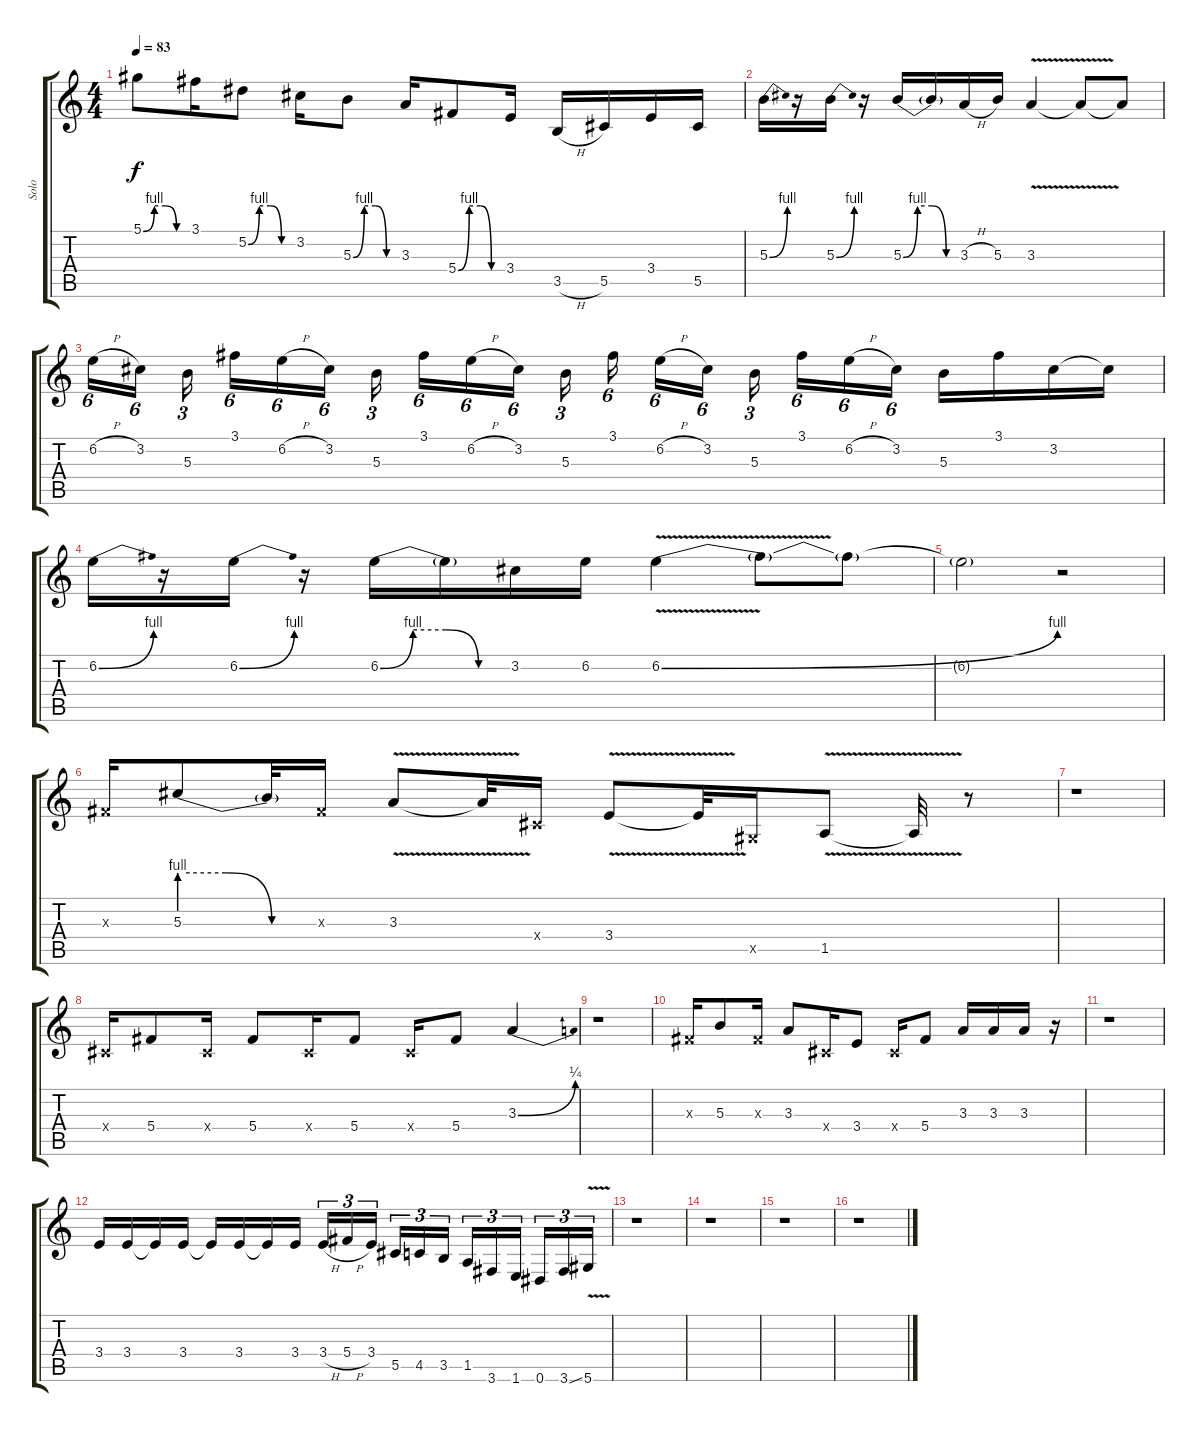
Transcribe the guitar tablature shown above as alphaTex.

\track ("Solo" "Solo") {instrument distortionguitar}
\staff {score tabs}
\tuning (Eb4 Bb3 Gb3 Db3 Ab2 Eb2) {hide}
\ts (4 4)
\tempo 83
\clef g2
\ks c
5.1{be (custom 0 0 15 4 30 4 45 0 60 0)}.8{dy f} 3.1.16 5.2{be (custom 0 0 15 4 30 4 45 0 60 0)}.8 3.2.16 5.3{be (custom 0 0 15 4 30 4 45 0 60 0)}.8 3.3.16 5.4{be (custom 0 0 15 4 30 4 45 0 60 0)}.8 3.4.16 3.5{h}.16 5.5.16 3.4.16 5.5.16 |
5.3{be (bend 0 0 60 4)}.16 r.16 5.3{be (bend 0 0 60 4)}.16 r.16 5.3{be (custom 0 0 15 4 30 4 45 0 60 0)}.16 5.3{t}.16 3.3{h}.16 5.3.16 3.3{v}.4 3.3{t}.8 3.3{t}.8 |
6.2{h}.16{tu (6 4)} 3.2.16{tu (6 4)} 5.3.16{tu (3 2)} 3.1.16{tu (6 4)} 6.2{h}.16{tu (6 4)} 3.2.16{tu (6 4)} 5.3.16{tu (3 2)} 3.1.16{tu (6 4)} 6.2{h}.16{tu (6 4)} 3.2.16{tu (6 4)} 5.3.16{tu (3 2)} 3.1.16{tu (6 4)} 6.2{h}.16{tu (6 4)} 3.2.16{tu (6 4) beam splitsecondary} 5.3.16{tu (3 2)} 3.1.16{tu (6 4)} 6.2{h}.16{tu (6 4)} 3.2.16{tu (6 4)} 5.3.16 3.1.16 3.2.16 3.2{t}.16 |
6.2{be (bend 0 0 60 4)}.16 r.16 6.2{be (bend 0 0 60 4)}.16 r.16 6.2{be (custom 0 0 15 4 30 4 45 0 60 0)}.16 6.2{t}.16 3.2.16 6.2.16 6.2{be (bend 0 0 60 4) v}.4 6.2{t}.8 6.2{t}.8 |
6.2{t}.2 r.2 |
0.3{x}.16 5.3{be (custom 0 4 20 4 40 0 60 0)}.8 5.3{t}.32 0.3{x}.16 3.3{v}.8 3.3{t}.32 0.4{x}.16 3.4{v}.8 3.4{t}.32 0.5{x}.16 1.5{v}.8 1.5{t}.32 r.8 |
r.1 |
0.4{x}.16 5.4.8 0.4{x}.16 5.4.8 0.4{x}.16 5.4.8 0.4{x}.16 5.4.8 3.3{be (bend 0 0 60 1)}.4 |
r.1 |
0.3{x}.16 5.3.8 0.3{x}.16 3.3.8 0.4{x}.16 3.4.8 0.4{x}.16 5.4.8 3.3.16 3.3.16 3.3.16 r.16 |
r.1 |
3.4.16 3.4.16 3.4{t}.16 3.4.16 3.4{t}.16 3.4.16 3.4{t}.16 3.4.16 3.4{h}.16{tu (3 2)} 5.4{h}.16{tu (3 2)} 3.4.16{tu (3 2) beam splitsecondary} 5.5.16{tu (3 2)} 4.5.16{tu (3 2)} 3.5.16{tu (3 2)} 1.5.16{tu (3 2)} 3.6.16{tu (3 2)} 1.6.16{tu (3 2) beam splitsecondary} 0.6.16{tu (3 2)} 3.6{ss}.16{tu (3 2)} 5.6{v}.16{tu (3 2)} |
r.1 |
r.1 |
r.1 |
r.1
